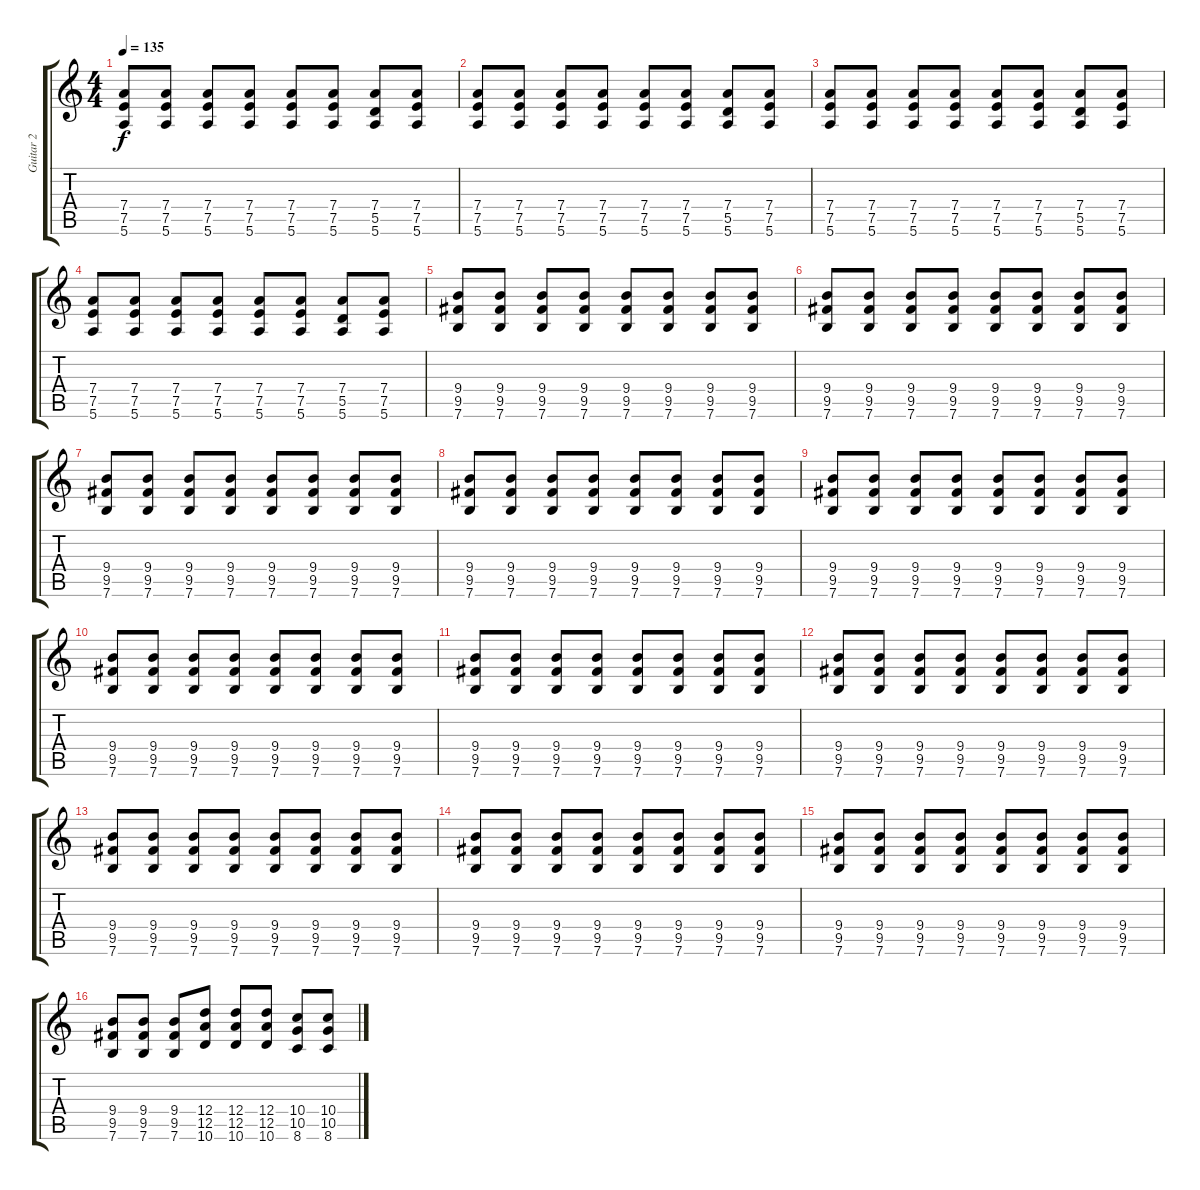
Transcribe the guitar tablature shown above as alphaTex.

\track ("Guitar 2" "Guitar 2") {instrument distortionguitar}
\staff {score tabs}
\tuning (E4 B3 G3 D3 A2 E2) {hide}
\ts (4 4)
\tempo 135
\clef g2
\ks c
(7.4 7.5 5.6).8{dy f} (7.4 7.5 5.6).8 (7.4 7.5 5.6).8 (7.4 7.5 5.6).8 (7.4 7.5 5.6).8 (7.4 7.5 5.6).8 (7.4 5.5 5.6).8 (7.4 7.5 5.6).8 |
(7.4 7.5 5.6).8 (7.4 7.5 5.6).8 (7.4 7.5 5.6).8 (7.4 7.5 5.6).8 (7.4 7.5 5.6).8 (7.4 7.5 5.6).8 (7.4 5.5 5.6).8 (7.4 7.5 5.6).8 |
(7.4 7.5 5.6).8 (7.4 7.5 5.6).8 (7.4 7.5 5.6).8 (7.4 7.5 5.6).8 (7.4 7.5 5.6).8 (7.4 7.5 5.6).8 (7.4 5.5 5.6).8 (7.4 7.5 5.6).8 |
(7.4 7.5 5.6).8 (7.4 7.5 5.6).8 (7.4 7.5 5.6).8 (7.4 7.5 5.6).8 (7.4 7.5 5.6).8 (7.4 7.5 5.6).8 (7.4 5.5 5.6).8 (7.4 7.5 5.6).8 |
(9.4 9.5 7.6).8 (9.4 9.5 7.6).8 (9.4 9.5 7.6).8 (9.4 9.5 7.6).8 (9.4 9.5 7.6).8 (9.4 9.5 7.6).8 (9.4 9.5 7.6).8 (9.4 9.5 7.6).8 |
(9.4 9.5 7.6).8 (9.4 9.5 7.6).8 (9.4 9.5 7.6).8 (9.4 9.5 7.6).8 (9.4 9.5 7.6).8 (9.4 9.5 7.6).8 (9.4 9.5 7.6).8 (9.4 9.5 7.6).8 |
(9.4 9.5 7.6).8 (9.4 9.5 7.6).8 (9.4 9.5 7.6).8 (9.4 9.5 7.6).8 (9.4 9.5 7.6).8 (9.4 9.5 7.6).8 (9.4 9.5 7.6).8 (9.4 9.5 7.6).8 |
(9.4 9.5 7.6).8 (9.4 9.5 7.6).8 (9.4 9.5 7.6).8 (9.4 9.5 7.6).8 (9.4 9.5 7.6).8 (9.4 9.5 7.6).8 (9.4 9.5 7.6).8 (9.4 9.5 7.6).8 |
(9.4 9.5 7.6).8 (9.4 9.5 7.6).8 (9.4 9.5 7.6).8 (9.4 9.5 7.6).8 (9.4 9.5 7.6).8 (9.4 9.5 7.6).8 (9.4 9.5 7.6).8 (9.4 9.5 7.6).8 |
(9.4 9.5 7.6).8 (9.4 9.5 7.6).8 (9.4 9.5 7.6).8 (9.4 9.5 7.6).8 (9.4 9.5 7.6).8 (9.4 9.5 7.6).8 (9.4 9.5 7.6).8 (9.4 9.5 7.6).8 |
(9.4 9.5 7.6).8 (9.4 9.5 7.6).8 (9.4 9.5 7.6).8 (9.4 9.5 7.6).8 (9.4 9.5 7.6).8 (9.4 9.5 7.6).8 (9.4 9.5 7.6).8 (9.4 9.5 7.6).8 |
(9.4 9.5 7.6).8 (9.4 9.5 7.6).8 (9.4 9.5 7.6).8 (9.4 9.5 7.6).8 (9.4 9.5 7.6).8 (9.4 9.5 7.6).8 (9.4 9.5 7.6).8 (9.4 9.5 7.6).8 |
(9.4 9.5 7.6).8 (9.4 9.5 7.6).8 (9.4 9.5 7.6).8 (9.4 9.5 7.6).8 (9.4 9.5 7.6).8 (9.4 9.5 7.6).8 (9.4 9.5 7.6).8 (9.4 9.5 7.6).8 |
(9.4 9.5 7.6).8 (9.4 9.5 7.6).8 (9.4 9.5 7.6).8 (9.4 9.5 7.6).8 (9.4 9.5 7.6).8 (9.4 9.5 7.6).8 (9.4 9.5 7.6).8 (9.4 9.5 7.6).8 |
(9.4 9.5 7.6).8 (9.4 9.5 7.6).8 (9.4 9.5 7.6).8 (9.4 9.5 7.6).8 (9.4 9.5 7.6).8 (9.4 9.5 7.6).8 (9.4 9.5 7.6).8 (9.4 9.5 7.6).8 |
(9.4 9.5 7.6).8 (9.4 9.5 7.6).8 (9.4 9.5 7.6).8 (12.4 12.5 10.6).8 (12.4 12.5 10.6).8 (12.4 12.5 10.6).8 (10.4 10.5 8.6).8 (10.4 10.5 8.6).8
